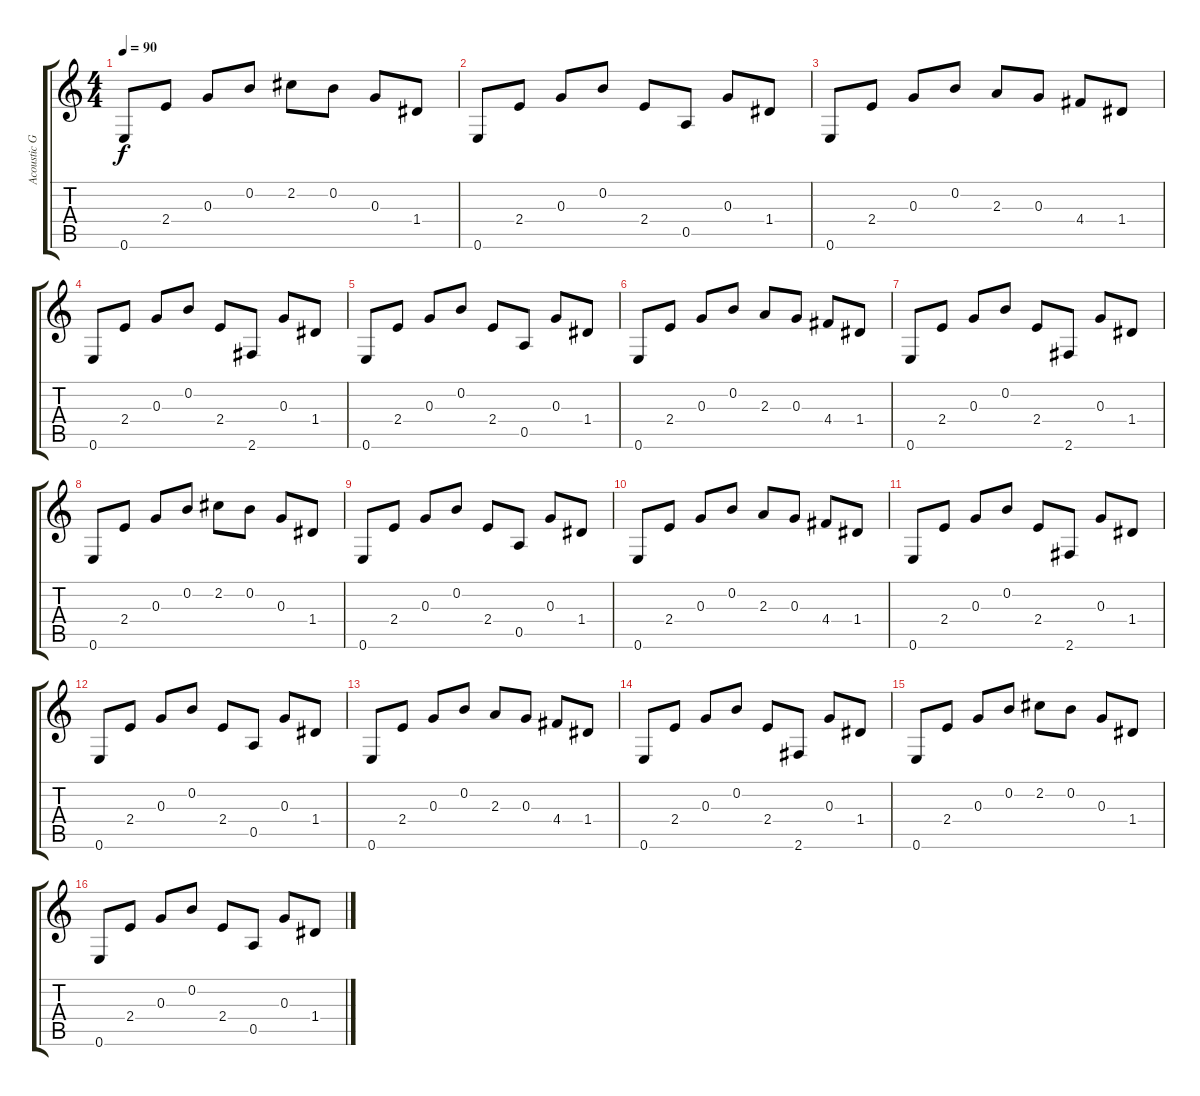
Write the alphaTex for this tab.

\track ("Acoustic Guitar" "Acoustic G") {instrument acousticguitarsteel}
\staff {score tabs}
\tuning (E4 B3 G3 D3 A2 E2) {hide}
\ts (4 4)
\tempo 90
\clef g2
\ks c
0.6.8{dy f} 2.4.8 0.3.8 0.2.8 2.2.8 0.2.8 0.3.8 1.4.8 |
0.6.8 2.4.8 0.3.8 0.2.8 2.4.8 0.5.8 0.3.8 1.4.8 |
0.6.8 2.4.8 0.3.8 0.2.8 2.3.8 0.3.8 4.4.8 1.4.8 |
0.6.8 2.4.8 0.3.8 0.2.8 2.4.8 2.6.8 0.3.8 1.4.8 |
0.6.8 2.4.8 0.3.8 0.2.8 2.4.8 0.5.8 0.3.8 1.4.8 |
0.6.8 2.4.8 0.3.8 0.2.8 2.3.8 0.3.8 4.4.8 1.4.8 |
0.6.8 2.4.8 0.3.8 0.2.8 2.4.8 2.6.8 0.3.8 1.4.8 |
0.6.8 2.4.8 0.3.8 0.2.8 2.2.8 0.2.8 0.3.8 1.4.8 |
0.6.8 2.4.8 0.3.8 0.2.8 2.4.8 0.5.8 0.3.8 1.4.8 |
0.6.8 2.4.8 0.3.8 0.2.8 2.3.8 0.3.8 4.4.8 1.4.8 |
0.6.8 2.4.8 0.3.8 0.2.8 2.4.8 2.6.8 0.3.8 1.4.8 |
0.6.8 2.4.8 0.3.8 0.2.8 2.4.8 0.5.8 0.3.8 1.4.8 |
0.6.8 2.4.8 0.3.8 0.2.8 2.3.8 0.3.8 4.4.8 1.4.8 |
0.6.8 2.4.8 0.3.8 0.2.8 2.4.8 2.6.8 0.3.8 1.4.8 |
0.6.8 2.4.8 0.3.8 0.2.8 2.2.8 0.2.8 0.3.8 1.4.8 |
0.6.8 2.4.8 0.3.8 0.2.8 2.4.8 0.5.8 0.3.8 1.4.8
